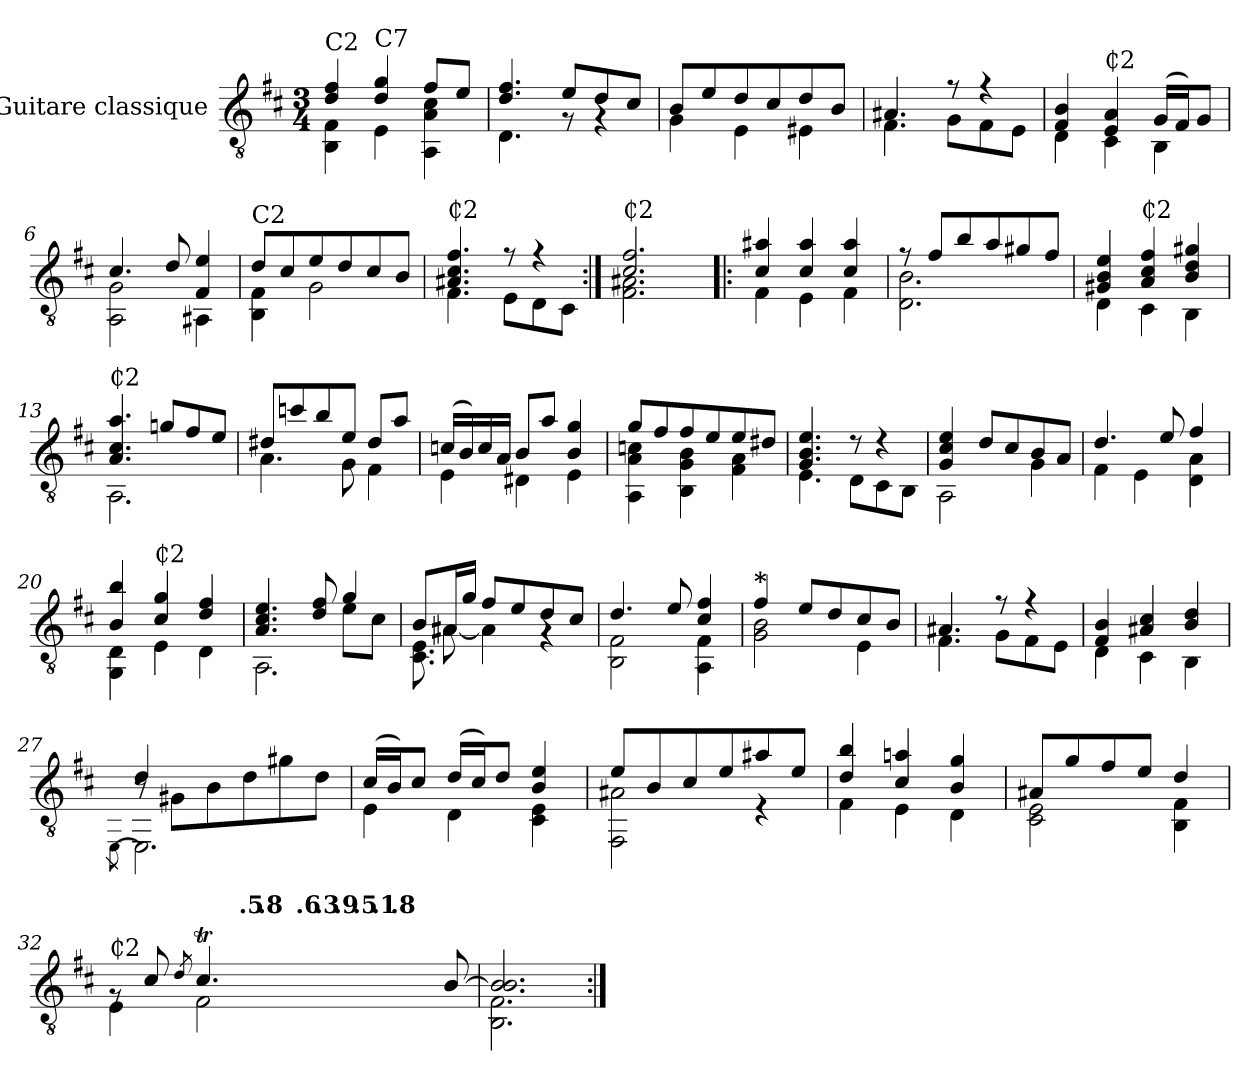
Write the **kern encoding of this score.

**kern
*part1
*staff1
*I"Guitare classique
*clefGv2
*k[f#c#]
*M3/4
*MM72
=1
*^
!LO:TX:a:t=C2	!
4d/ 4f#/	4BB\ 4F#\
!LO:TX:a:t=C7	!
4d/ 4g/	4E\
8f#/L	4AA\ 4A\ 4c#\
8e/J	.
=2	=2
4.d/ 4.f#/	4.D\
8e/L	8rG
8d/	4rG
8c#/J	.
=3	=3
8B/L	4G\
8e/	.
8d/	4E\
8c#/	.
8d/	4E#X\
8B/J	.
=4	=4
4.A#X/	4.F#\
8rf	8G\L
4rf	8F#\
.	8E\J
!!LO:LB:g=z	!!
=5	=5
4F#/ 4B/	4D\
!LO:TX:a:t=₵2	!
4E/ 4A/	4C#\
(<16G/LL	4BB\
16F#/J)	.
8G/J	.
=6	=6
4.c#/	2AA\ 2G\
8d/	.
4F#/ 4e/	4AA#X\
=7	=7
!LO:TX:a:t=C2	!
8d/L	4BB\ 4F#\
8c#/	.
8e/	2G\
8d/	.
8c#/	.
8B/J	.
=8	=8
!LO:TX:a:t=₵2	!
4.A#X/ 4.c#/ 4.f#/	4.F#\
8rf	8E\L
4rf	8D\
.	8C#\J
!!LO:LB:g=z	!!
=9:|!	=9:|!
!LO:TX:a:t=₵2	!
2.c#/ 2.f#/	2.F#\ 2.A#X\
=10!|:	=10!|:
4c#/ 4a#X/	4F#\
4c#/ 4a#/	4E\
4c#/ 4a#/	4F#\
=11	=11
8rf	2.D\ 2.B\
8f#/L	.
8b/	.
8a/	.
8g#X/	.
8f#/J	.
=12	=12
4G#X/ 4B/ 4e/	4D\
!LO:TX:a:t=₵2	!
4A/ 4c#/ 4f#/	4C#\
4B/ 4d/ 4g#X/	4BB\
=13	=13
!LO:TX:a:t=₵2	!
4.A/ 4.c#/ 4.a/	2.AA\
8gn/L	.
8f#/	.
8e/J	.
!!LO:LB:g=z	!!
=14	=14
8d#X/L	4.A\
8ccn/	.
8b/	.
8e/J	8G\
8d#/L	4F#\
8a/J	.
=15	=15
(<16cn/LL	4E\
16B/)	.
16c/	.
16A/JJ	.
8B/L	4D#X\
8a/J	.
4B/ 4g/	4E\
=16	=16
8g/L	4AA\ 4A\ 4cn\
8f#/	.
8f#/	4BB\ 4G\ 4B\
8e/	.
8e/	4F#\ 4A\
8d#X/J	.
=17	=17
4.G/ 4.B/ 4.e/	4.E\
8rd	8D\L
4rd	8C#\
.	8BB\J
!!LO:LB:g=z	!!
=18	=18
4G/ 4c#/ 4e/	2AA\
8d/L	.
8c#/	.
8B/	4G\
8A/J	.
=19	=19
4.d/	4F#\
.	4E\
8e/	.
4f#/	4D\ 4A\
=20	=20
4B/ 4b/	4GG\ 4D\
!LO:TX:a:t=₵2	!
4c#/ 4g/	4E\
4d/ 4f#/	4D\
=21	=21
*	*^
4.A/ 4.c#/ 4.e/	2ryy	2.AA\
8d/ 8f#/	.	.
4g/	8e\L	.
.	8c#\J	.
!!LO:PB:g=z	!!	!!
=22	=22	=22
8B/L	8rDDyy	8.C#\ 8.E\
16A#X/L	[8A#\	.
16g/JJ	.	16rGyy
8f#/L	4A#\]	4rEyy
8e/	.	.
8d/	4rG	4rGyy
8c#/J	.	.
*	*v	*v
=23	=23
4.d/	2BB\ 2F#\
8e/	.
4c#/ 4f#/	4AA\ 4F#\
=24	=24
!LO:TX:a:B:t=*	!
4f#/	2G\ 2B\
8e/L	.
8d/	.
8c#/	4E\
8B/J	.
=25	=25
4.A#X/	4.F#\
8rf	8G\L
4rf	8F#\
.	8E\J
!!LO:LB:g=z	!!
=26	=26
4F#/ 4B/	4D\
4A#X/ 4c#/	4C#\
4B/ 4d/	4BB\
=27	=27
*	*^
.	.	[8qEE\
4d/	8r	2.EE\]
.	8G#X\L	.
2ryy	8B\	.
.	8d\	.
.	8g#X\	.
.	8d\J	.
*	*v	*v
=28	=28
(<16c#/LL	4E\
16B/J)	.
8c#/J	.
(<16d/LL	4D\
16c#/J)	.
8d/J	.
4B/ 4e/	4C#\ 4E\
=29	=29
8e/L	2FF#\ 2A#X\
8B/	.
8c#/	.
8e/	.
8a#X/	4rE
8e/J	.
!!LO:LB:g=z	!!
=30	=30
4d/ 4b/	4F#\
4c#/ 4an/	4E\
4B/ 4g/	4D\
=31	=31
8A#X/L	2C#\ 2E\
8g/	.
8f#:/	.
8e/J	.
4d/	4BB\ 4F#\
=32	=32
*	*^
!LO:TX:a:t=₵2	!	!
8rG	4rfyy	4E\
8c#/	.	.
*MM72	*	*
8qd/	.	.
4.c#t/	16d/LLyy	2F#\
*	*Xbrackettup	*
*MM66	*	*
!	!LO:TX:a:B:t=.5	!
.	48.c#/Lyy	.
*MM63	*	*
!	!LO:TX:a:B:t=.8	!
.	48.d/yy	.
*MM61	*	*
.	96.c#/Lyy	.
*MM59	*	*
!	!LO:TX:a:B:t=.6	!
.	96.d/yy	.
*MM58	*	*
!	!LO:TX:a:B:t=.3	!
.	96.c#/yy	.
*MM56	*	*
!	!LO:TX:a:B:t=.9	!
.	96.d/yy	.
*MM55	*	*
!	!LO:TX:a:B:t=.5	!
.	96.c#/yy	.
*MM54	*	*
!	!LO:TX:a:B:t=.1	!
.	96.d/Jyy	.
*MM52	*	*
!	!LO:TX:a:B:t=.8	!
.	[48.c#/JJyy	.
*MM72	*	*
.	8c#/yy]	.
[8B/	8B/Jyy	.
*	*v	*v
=33	=33
2.B/] 2.B/	2.BB\ 2.F#\
*v	*v
=:|!
*-
